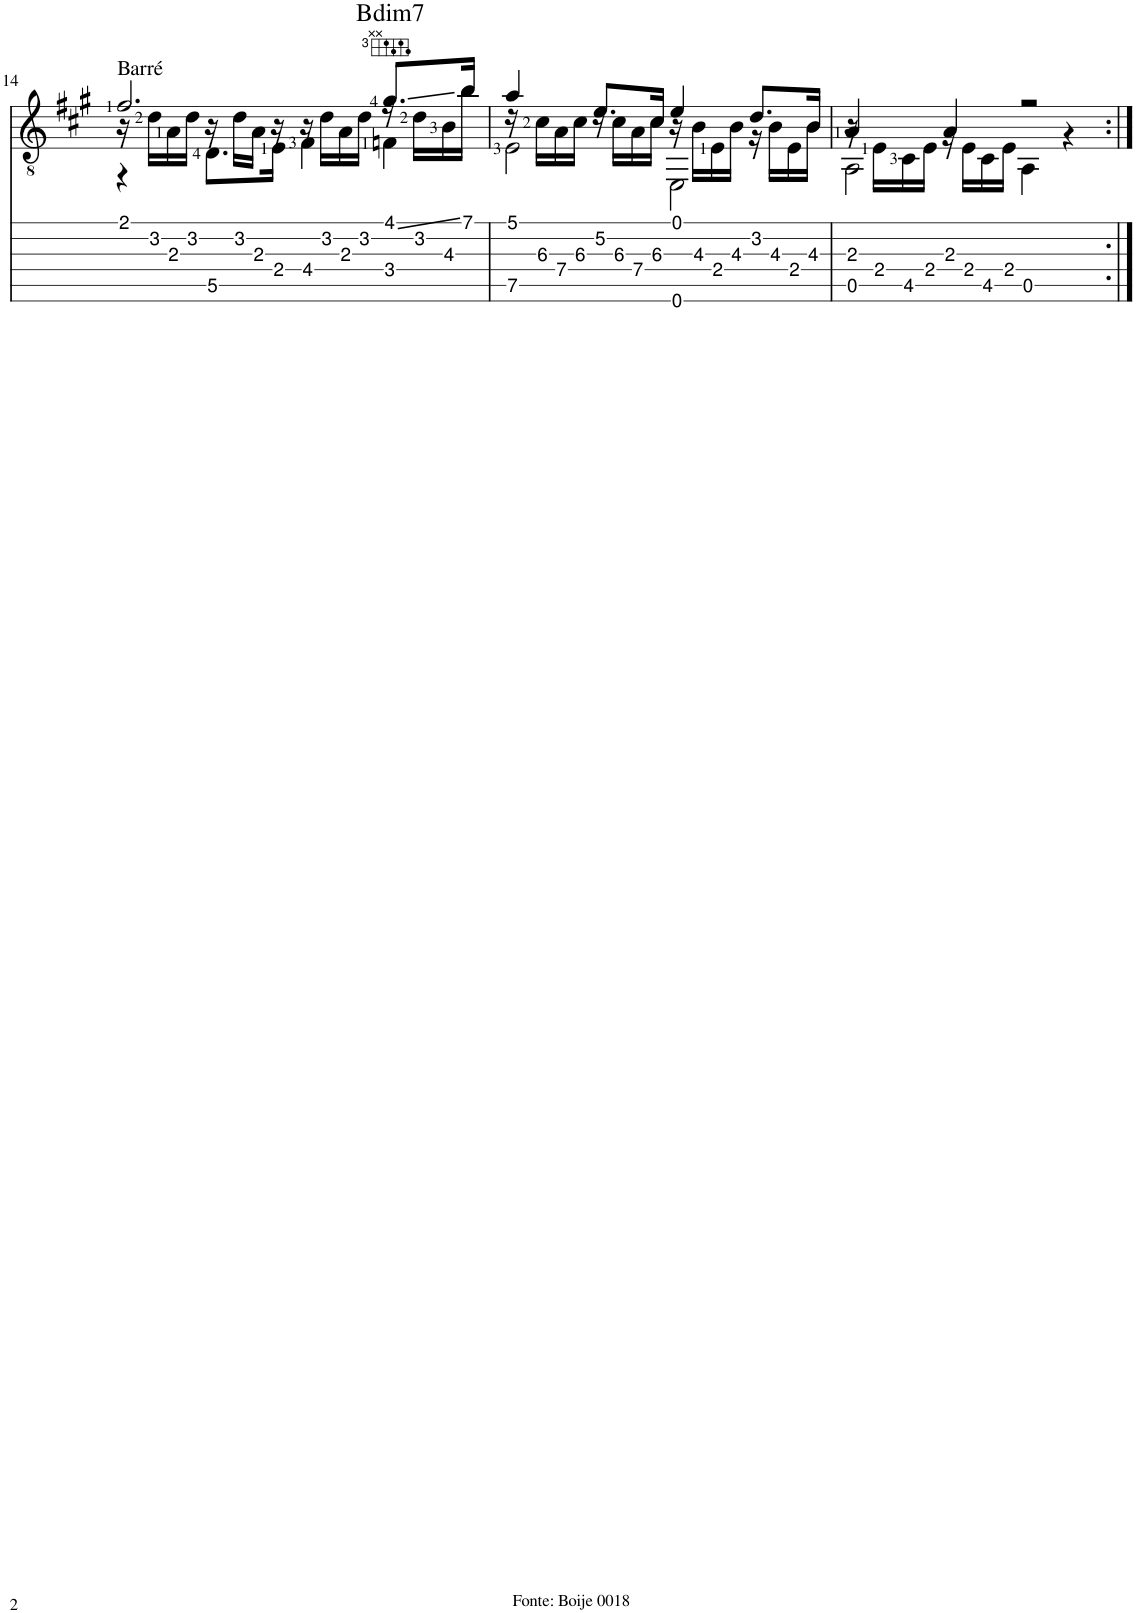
**kern	**kern	**harte
*part1	*part1	*part1
*staff2	*staff1	*
*I"Guitar	*	*
*I'Guit.	*	*
!!LO:PB:g=z
*	*clefGv2	*
*k[f#c#g#]	*k[f#c#g#]	*
*M4/4	*M4/4	*
*met(c)	*met(c)	*
=14	=14	=14
*^	*^	*
*	*^	*	*^	*
!	!	!	!LO:TX:a:t=Barré	!	!	!
2.f#	16r	4r	2.f#/	16r	4r	.
.	16dLL	.	.	16d\LL	.	.
.	16A	.	.	16A\	.	.
.	16dJJ	.	.	16d\JJ	.	.
.	16r	8.DL	.	16r	8.D\L	.
.	16dLL	.	.	16d\LL	.	.
.	16AJJ	.	.	16A\JJ	.	.
.	16r	16EJk	.	16r	16E\Jk	.
.	16r	4F#	.	16r	4F#\	.
.	16dLL	.	.	16d\LL	.	.
.	16A	.	.	16A\	.	.
.	16dJJ	.	.	16d\JJ	.	.
!	!	!	!	!	!	!LO:H:kt=dim7
8.g#L	16r	4F	8.g#/L	16r	4Fn\	B:dim7
.	16dLL	.	.	16d\LL	.	.
.	16B	.	.	16B\	.	.
16bJk	16bJJ	.	16b/Jk	16b\JJ	.	.
=15	=15	=15	=15	=15	=15	=15
4a	16r	2E	4a/	16r	2E\	.
.	16c#LL	.	.	16c#\LL	.	.
.	16A	.	.	16A\	.	.
.	16c#JJ	.	.	16c#\JJ	.	.
8.eL	16r	.	8.e/L	16r	.	.
.	16c#LL	.	.	16c#\LL	.	.
.	16A	.	.	16A\	.	.
16c#Jk	16c#JJ	.	16c#/Jk	16c#\JJ	.	.
4e	16r	2EE	4e/	16r	2EE\	.
.	16BLL	.	.	16B\LL	.	.
.	16E	.	.	16E\	.	.
.	16BJJ	.	.	16B\JJ	.	.
8.dL	16r	.	8.d/L	16r	.	.
.	16BLL	.	.	16B\LL	.	.
.	16E	.	.	16E\	.	.
16BJk	16BJJ	.	16B/Jk	16B\JJ	.	.
=16	=16	=16	=16	=16	=16	=16
4A	16r	2AA	4A/	16r	2AA\	.
.	16ELL	.	.	16E\LL	.	.
.	16C#	.	.	16C#\	.	.
.	16EJJ	.	.	16E\JJ	.	.
4A	16r	.	4A/	16r	.	.
.	16ELL	.	.	16E\LL	.	.
.	16C#	.	.	16C#\	.	.
.	16EJJ	.	.	16E\JJ	.	.
2r	2ryy	4AA	2r	2ryy	4AA\	.
.	.	4r	.	.	4r	.
*v	*v	*v	*	*	*	*
*	*v	*v	*v	*
=:|!	=:|!	=:|!
*-	*-	*-
